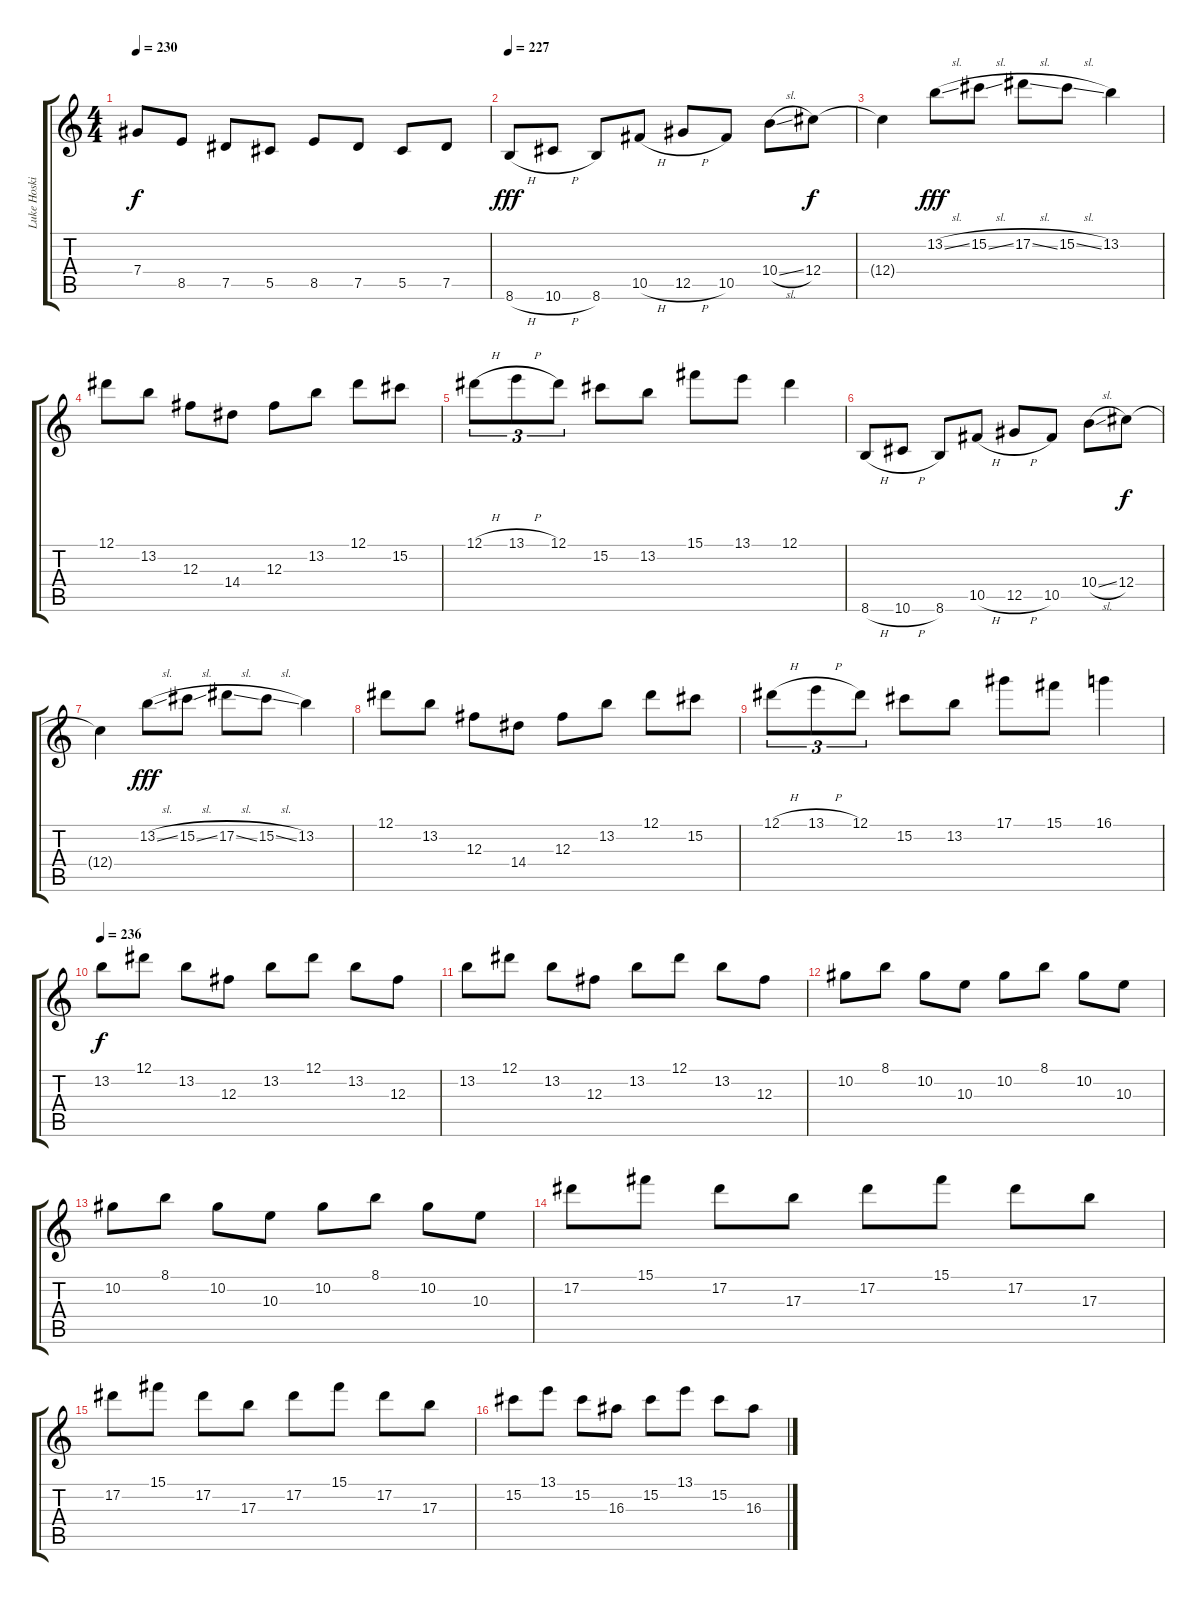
\track ("Luke Hoskin" "Luke Hoski") {instrument overdrivenguitar}
\staff {score tabs}
\tuning (Eb4 Bb3 Gb3 Db3 Ab2 Eb2) {hide}
\ts (4 4)
\tempo 230
\clef g2
\ks c
7.4.8{dy f} 8.5.8 7.5.8 5.5.8 8.5.8 7.5.8 5.5.8 7.5.8 |
\tempo 227
8.6{h}.8{dy fff volume 16} 10.6{h}.8 8.6.8 10.5{h}.8 12.5{h}.8 10.5.8 10.4{sl}.8 12.4.8{dy f} |
12.4{t}.4 13.2{sl}.8{dy fff} 15.2{sl}.8 17.2{sl}.8 15.2{sl}.8 13.2.4 |
12.1.8 13.2.8 12.3.8 14.4.8 12.3.8 13.2.8 12.1.8 15.2.8 |
12.1{h}.8{tu (3 2)} 13.1{h}.8{tu (3 2)} 12.1.8{tu (3 2)} 15.2.8 13.2.8 15.1.8 13.1.8 12.1.4 |
8.6{h}.8 10.6{h}.8 8.6.8 10.5{h}.8 12.5{h}.8 10.5.8 10.4{sl}.8 12.4.8{dy f} |
12.4{t}.4 13.2{sl}.8{dy fff} 15.2{sl}.8 17.2{sl}.8 15.2{sl}.8 13.2.4 |
12.1.8 13.2.8 12.3.8 14.4.8 12.3.8 13.2.8 12.1.8 15.2.8 |
12.1{h}.8{tu (3 2)} 13.1{h}.8{tu (3 2)} 12.1.8{tu (3 2)} 15.2.8 13.2.8 17.1.8 15.1.8 16.1.4 |
\tempo 236
13.2.8{dy f balance 8} 12.1.8 13.2.8 12.3.8 13.2.8 12.1.8 13.2.8 12.3.8 |
13.2.8 12.1.8 13.2.8 12.3.8 13.2.8 12.1.8 13.2.8 12.3.8 |
10.2.8 8.1.8 10.2.8 10.3.8 10.2.8 8.1.8 10.2.8 10.3.8 |
10.2.8 8.1.8 10.2.8 10.3.8 10.2.8 8.1.8 10.2.8 10.3.8 |
17.2.8 15.1.8 17.2.8 17.3.8 17.2.8 15.1.8 17.2.8 17.3.8 |
17.2.8 15.1.8 17.2.8 17.3.8 17.2.8 15.1.8 17.2.8 17.3.8 |
15.2.8 13.1.8 15.2.8 16.3.8 15.2.8 13.1.8 15.2.8 16.3.8
